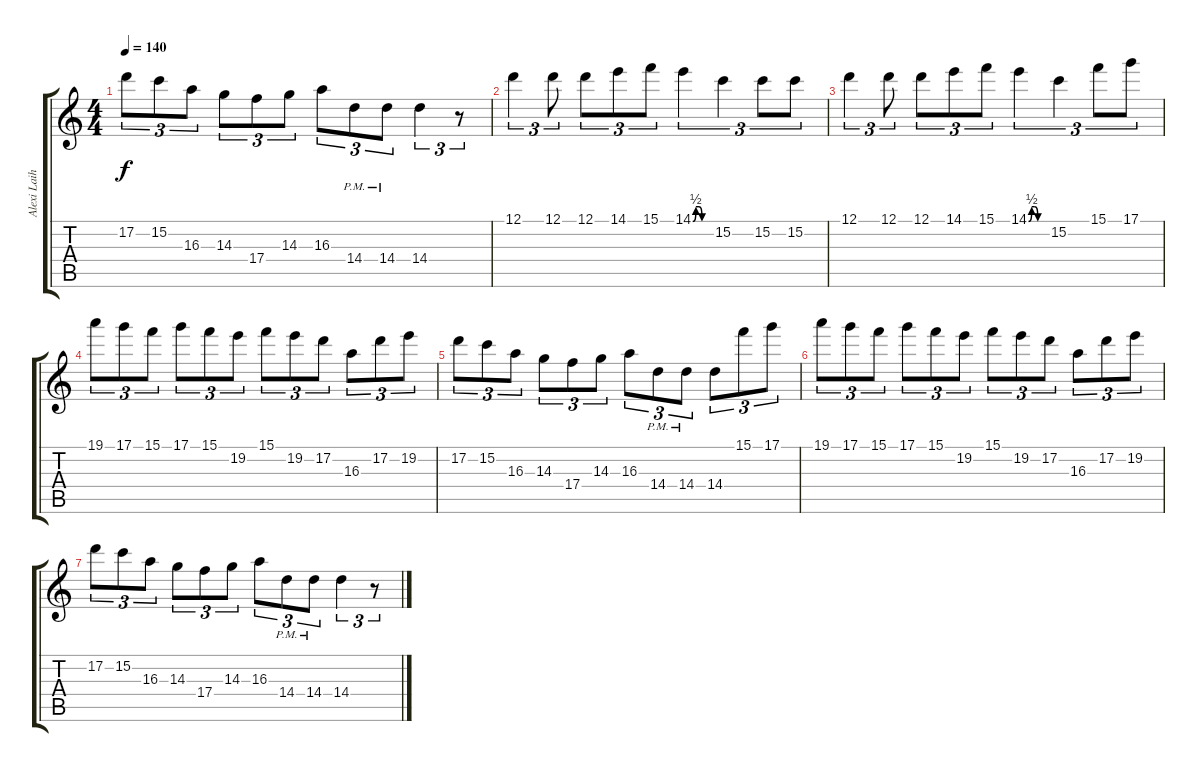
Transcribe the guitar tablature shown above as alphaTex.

\track ("Alexi Laiho" "Alexi Laih") {instrument distortionguitar}
\staff {score tabs}
\tuning (D4 A3 F3 C3 G2 D2) {hide}
\ts (4 4)
\tempo 140
\clef g2
\ks c
17.2.8{tu (3 2) dy f} 15.2.8{tu (3 2)} 16.3.8{tu (3 2)} 14.3.8{tu (3 2)} 17.4.8{tu (3 2)} 14.3.8{tu (3 2)} 16.3.8{tu (3 2)} 14.4{pm}.8{tu (3 2)} 14.4{pm}.8{tu (3 2)} 14.4.4{tu (3 2)} r.8{tu (3 2)} |
12.1.4{tu (3 2)} 12.1.8{tu (3 2)} 12.1.8{tu (3 2)} 14.1.8{tu (3 2)} 15.1.8{tu (3 2)} 14.1{be (custom 0 0 10 2 20 2 30 0 60 0)}.4{tu (3 2)} 15.2.4{tu (3 2)} 15.2.8{tu (3 2)} 15.2.8{tu (3 2)} |
12.1.4{tu (3 2)} 12.1.8{tu (3 2)} 12.1.8{tu (3 2)} 14.1.8{tu (3 2)} 15.1.8{tu (3 2)} 14.1{be (custom 0 0 10 2 20 2 30 0 60 0)}.4{tu (3 2)} 15.2.4{tu (3 2)} 15.1.8{tu (3 2)} 17.1.8{tu (3 2)} |
19.1.8{tu (3 2)} 17.1.8{tu (3 2)} 15.1.8{tu (3 2)} 17.1.8{tu (3 2)} 15.1.8{tu (3 2)} 19.2.8{tu (3 2)} 15.1.8{tu (3 2)} 19.2.8{tu (3 2)} 17.2.8{tu (3 2)} 16.3.8{tu (3 2)} 17.2.8{tu (3 2)} 19.2.8{tu (3 2)} |
17.2.8{tu (3 2)} 15.2.8{tu (3 2)} 16.3.8{tu (3 2)} 14.3.8{tu (3 2)} 17.4.8{tu (3 2)} 14.3.8{tu (3 2)} 16.3.8{tu (3 2)} 14.4{pm}.8{tu (3 2)} 14.4{pm}.8{tu (3 2)} 14.4.8{tu (3 2)} 15.1.8{tu (3 2)} 17.1.8{tu (3 2)} |
19.1.8{tu (3 2)} 17.1.8{tu (3 2)} 15.1.8{tu (3 2)} 17.1.8{tu (3 2)} 15.1.8{tu (3 2)} 19.2.8{tu (3 2)} 15.1.8{tu (3 2)} 19.2.8{tu (3 2)} 17.2.8{tu (3 2)} 16.3.8{tu (3 2)} 17.2.8{tu (3 2)} 19.2.8{tu (3 2)} |
17.2.8{tu (3 2)} 15.2.8{tu (3 2)} 16.3.8{tu (3 2)} 14.3.8{tu (3 2)} 17.4.8{tu (3 2)} 14.3.8{tu (3 2)} 16.3.8{tu (3 2)} 14.4{pm}.8{tu (3 2)} 14.4{pm}.8{tu (3 2)} 14.4.4{tu (3 2)} r.8{tu (3 2)}
